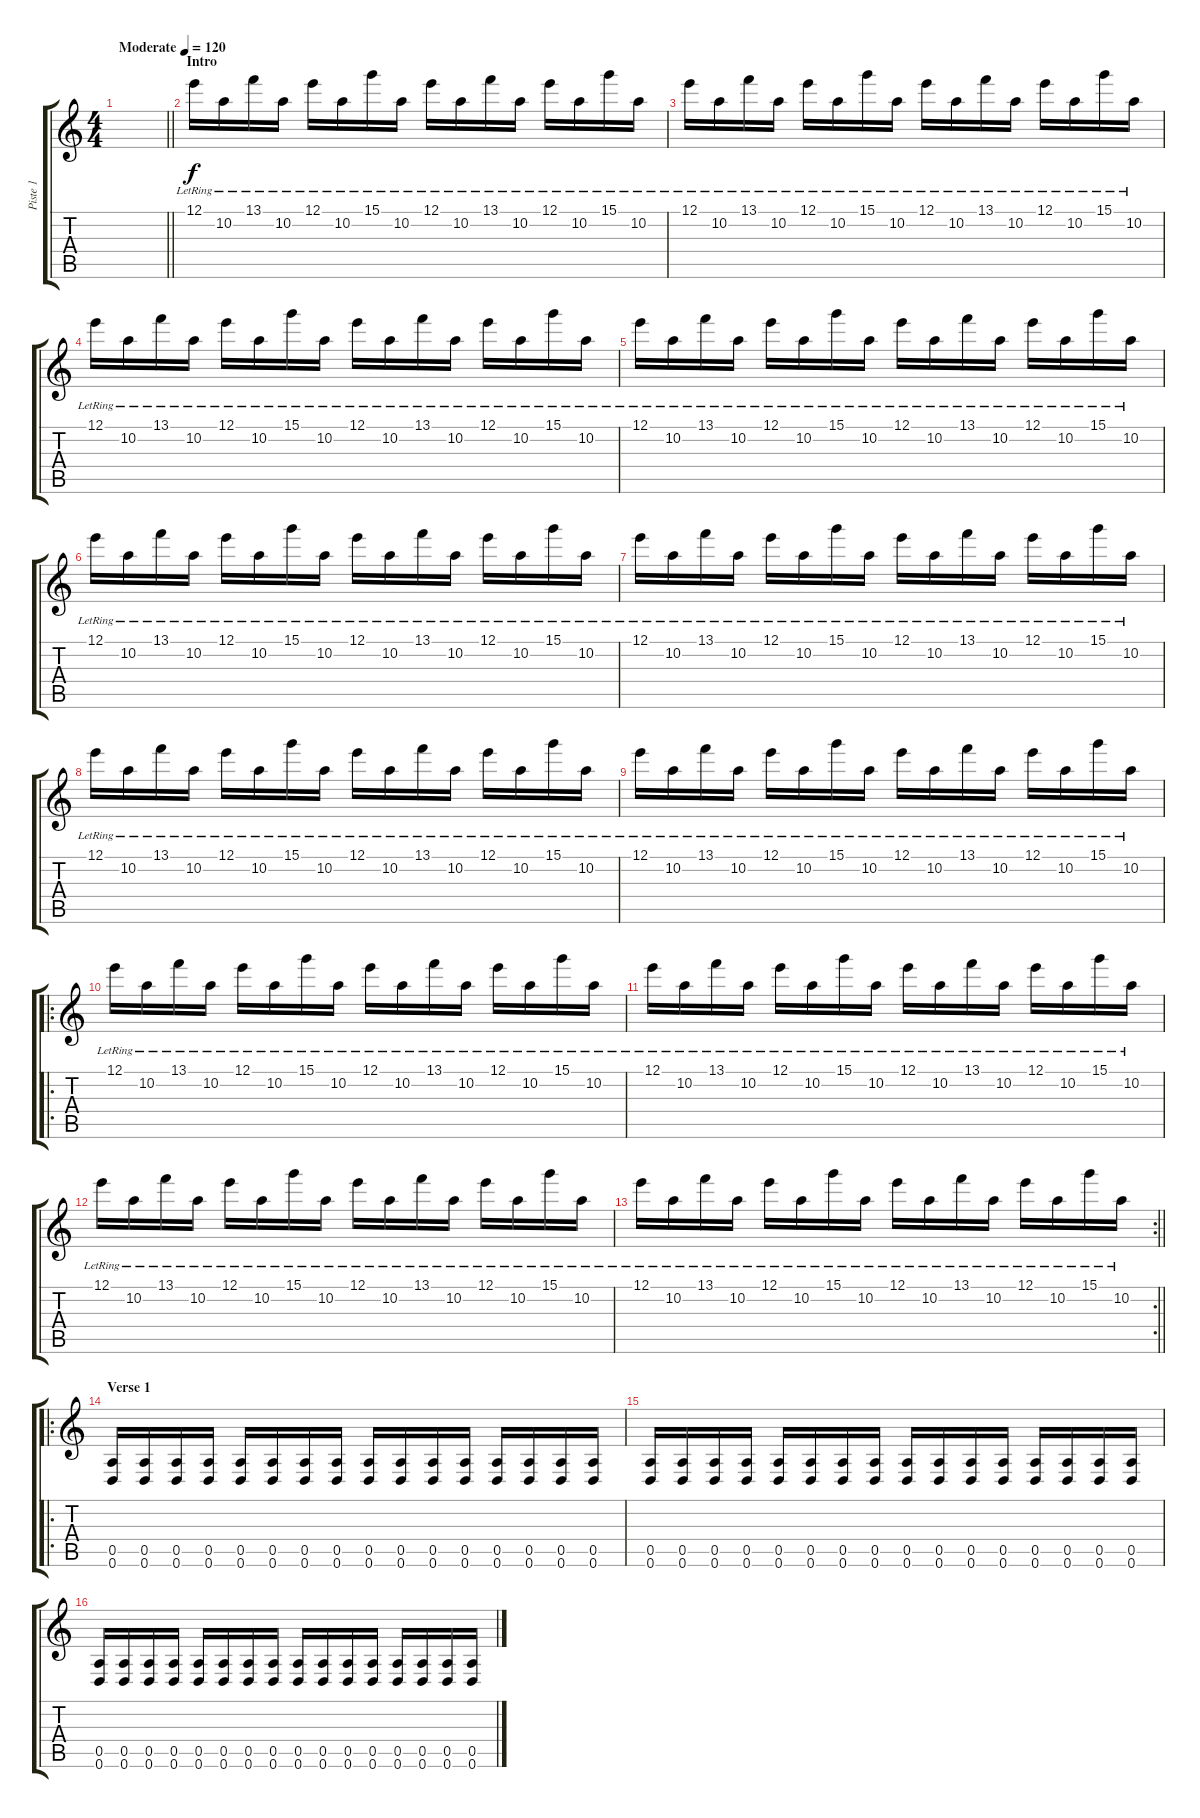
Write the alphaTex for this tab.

\track ("Piste 1" "Piste 1") {instrument distortionguitar}
\staff {score tabs}
\tuning (E4 B3 G3 D3 A2 D2) {hide}
\ts (4 4)
\tempo (120 "Moderate")
\clef g2
\barLineRight lightlight
\ks c
|
\section ("" "Intro")
12.1{lr}.16{volume 8} 10.2{lr}.16 13.1{lr}.16 10.2{lr}.16 12.1{lr}.16 10.2{lr}.16 15.1{lr}.16 10.2{lr}.16 12.1{lr}.16 10.2{lr}.16 13.1{lr}.16 10.2{lr}.16 12.1{lr}.16 10.2{lr}.16 15.1{lr}.16 10.2{lr}.16 |
12.1{lr}.16 10.2{lr}.16 13.1{lr}.16 10.2{lr}.16 12.1{lr}.16 10.2{lr}.16 15.1{lr}.16 10.2{lr}.16 12.1{lr}.16 10.2{lr}.16 13.1{lr}.16 10.2{lr}.16 12.1{lr}.16 10.2{lr}.16 15.1{lr}.16 10.2{lr}.16 |
12.1{lr}.16 10.2{lr}.16 13.1{lr}.16 10.2{lr}.16 12.1{lr}.16 10.2{lr}.16 15.1{lr}.16 10.2{lr}.16 12.1{lr}.16 10.2{lr}.16 13.1{lr}.16 10.2{lr}.16 12.1{lr}.16 10.2{lr}.16 15.1{lr}.16 10.2{lr}.16 |
12.1{lr}.16 10.2{lr}.16 13.1{lr}.16 10.2{lr}.16 12.1{lr}.16 10.2{lr}.16 15.1{lr}.16 10.2{lr}.16 12.1{lr}.16 10.2{lr}.16 13.1{lr}.16 10.2{lr}.16 12.1{lr}.16 10.2{lr}.16 15.1{lr}.16 10.2{lr}.16 |
12.1{lr}.16{volume 16} 10.2{lr}.16 13.1{lr}.16 10.2{lr}.16 12.1{lr}.16 10.2{lr}.16 15.1{lr}.16 10.2{lr}.16 12.1{lr}.16 10.2{lr}.16 13.1{lr}.16 10.2{lr}.16 12.1{lr}.16 10.2{lr}.16 15.1{lr}.16 10.2{lr}.16 |
12.1{lr}.16 10.2{lr}.16 13.1{lr}.16 10.2{lr}.16 12.1{lr}.16 10.2{lr}.16 15.1{lr}.16 10.2{lr}.16 12.1{lr}.16 10.2{lr}.16 13.1{lr}.16 10.2{lr}.16 12.1{lr}.16 10.2{lr}.16 15.1{lr}.16 10.2{lr}.16 |
12.1{lr}.16 10.2{lr}.16 13.1{lr}.16 10.2{lr}.16 12.1{lr}.16 10.2{lr}.16 15.1{lr}.16 10.2{lr}.16 12.1{lr}.16 10.2{lr}.16 13.1{lr}.16 10.2{lr}.16 12.1{lr}.16 10.2{lr}.16 15.1{lr}.16 10.2{lr}.16 |
12.1{lr}.16 10.2{lr}.16 13.1{lr}.16 10.2{lr}.16 12.1{lr}.16 10.2{lr}.16 15.1{lr}.16 10.2{lr}.16 12.1{lr}.16 10.2{lr}.16 13.1{lr}.16 10.2{lr}.16 12.1{lr}.16 10.2{lr}.16 15.1{lr}.16 10.2{lr}.16 |
\ro
12.1{lr}.16{volume 11} 10.2{lr}.16 13.1{lr}.16 10.2{lr}.16 12.1{lr}.16 10.2{lr}.16 15.1{lr}.16 10.2{lr}.16 12.1{lr}.16 10.2{lr}.16 13.1{lr}.16 10.2{lr}.16 12.1{lr}.16 10.2{lr}.16 15.1{lr}.16 10.2{lr}.16 |
12.1{lr}.16 10.2{lr}.16 13.1{lr}.16 10.2{lr}.16 12.1{lr}.16 10.2{lr}.16 15.1{lr}.16 10.2{lr}.16 12.1{lr}.16 10.2{lr}.16 13.1{lr}.16 10.2{lr}.16 12.1{lr}.16 10.2{lr}.16 15.1{lr}.16 10.2{lr}.16 |
12.1{lr}.16 10.2{lr}.16 13.1{lr}.16 10.2{lr}.16 12.1{lr}.16 10.2{lr}.16 15.1{lr}.16 10.2{lr}.16 12.1{lr}.16 10.2{lr}.16 13.1{lr}.16 10.2{lr}.16 12.1{lr}.16 10.2{lr}.16 15.1{lr}.16 10.2{lr}.16 |
\rc 2
\barLineRight lightlight
12.1{lr}.16 10.2{lr}.16 13.1{lr}.16 10.2{lr}.16 12.1{lr}.16 10.2{lr}.16 15.1{lr}.16 10.2{lr}.16 12.1{lr}.16 10.2{lr}.16 13.1{lr}.16 10.2{lr}.16 12.1{lr}.16 10.2{lr}.16 15.1{lr}.16 10.2{lr}.16 |
\ro
\section ("" "Verse 1")
(0.5 0.6).16 (0.5 0.6).16 (0.5 0.6).16 (0.5 0.6).16 (0.5 0.6).16 (0.5 0.6).16 (0.5 0.6).16 (0.5 0.6).16 (0.5 0.6).16 (0.5 0.6).16 (0.5 0.6).16 (0.5 0.6).16 (0.5 0.6).16 (0.5 0.6).16 (0.5 0.6).16 (0.5 0.6).16 |
(0.5 0.6).16 (0.5 0.6).16 (0.5 0.6).16 (0.5 0.6).16 (0.5 0.6).16 (0.5 0.6).16 (0.5 0.6).16 (0.5 0.6).16 (0.5 0.6).16 (0.5 0.6).16 (0.5 0.6).16 (0.5 0.6).16 (0.5 0.6).16 (0.5 0.6).16 (0.5 0.6).16 (0.5 0.6).16 |
(0.5 0.6).16 (0.5 0.6).16 (0.5 0.6).16 (0.5 0.6).16 (0.5 0.6).16 (0.5 0.6).16 (0.5 0.6).16 (0.5 0.6).16 (0.5 0.6).16 (0.5 0.6).16 (0.5 0.6).16 (0.5 0.6).16 (0.5 0.6).16 (0.5 0.6).16 (0.5 0.6).16 (0.5 0.6).16
